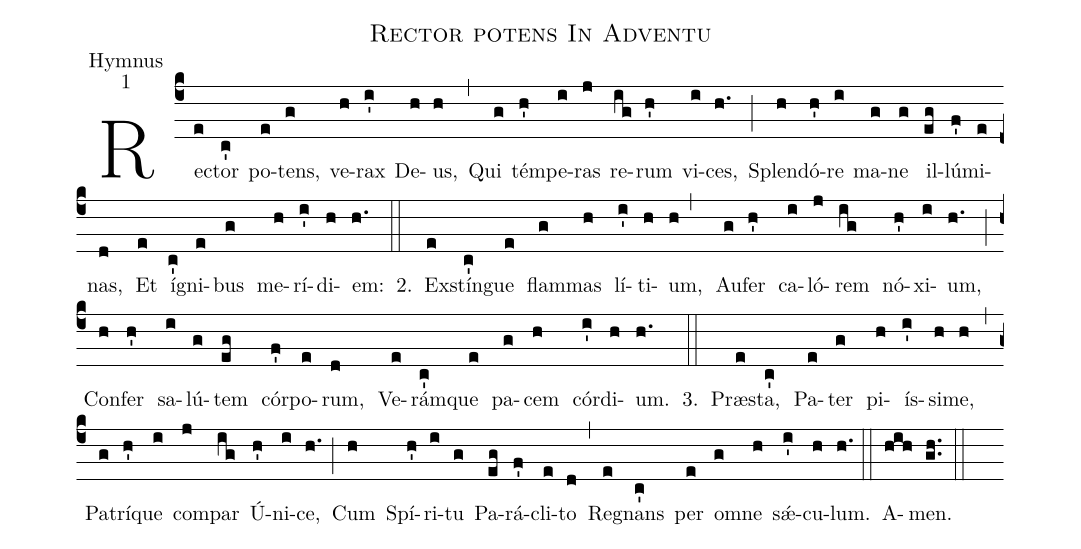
name:Rector potens In Adventu;
office-part:Hymnus;
mode:1;
%%
initial-style: 1;
%%
(c4)Re(e)ctor(c') po(e)tens,(g) ve(h)rax(i') De(h)us,(h) (,)
Qui(g) tém(h')pe(i)ras(j) re(ig)rum(h') vi(i)ces,(h.) (;)
Splen(h)dó(h')re(i) ma(g)ne(g) il(eg)lú(f')mi(e)nas,(d)
Et(e) í(c')gni(e)bus(g) me(h)rí(i')di(h)em:(h.)

2.(::)

Ex(e)stín(c')gue(e) flam(g)mas(h) lí(i')ti(h)um,(h,)
Au(g)fer(h') ca(i)ló(j)rem(ig) nó(h')xi(i)um,(h.) (;)
Con(h)fer(h') sa(i)lú(g)tem(eg) cór(f')po(e)rum,(d)
Ve(e)rám(c')que(e) pa(g)cem(h) cór(i')di(h)um.(h.)

3.(::)

Præ(e)sta,(c') Pa(e)ter(g) pi(h)ís(i')si(h)me,(h) (,)
Pa(g)trí(h')que(i)  com(j)par(ig) Ú(h')ni(i)ce,(h.) (;)
Cum(h) Spí(h')ri(i)tu(g) Pa(eg)rá(f')cli(e)to(d) (,)
Re(e)gnans(c') per(e) om(g)ne(h) sǽ(i')cu(h)lum.(h.) (::)
A(hih)men.(gh..) (::)
